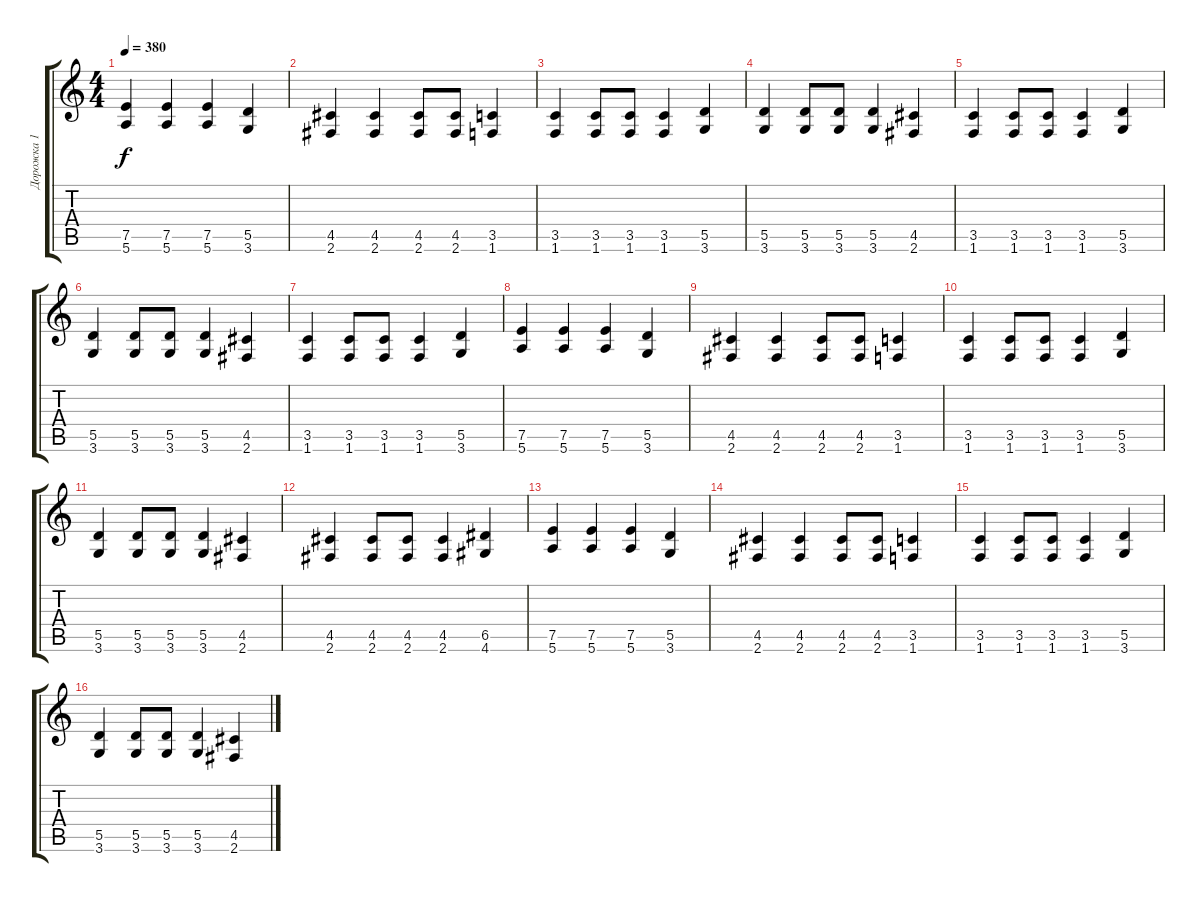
\track ("Дорожка 1" "Дорожка 1") {instrument distortionguitar}
\staff {score tabs}
\tuning (E4 B3 G3 D3 A2 E2) {hide}
\ts (4 4)
\tempo 380
\clef g2
\ks c
(7.5 5.6).4{dy f} (7.5 5.6).4 (7.5 5.6).4 (5.5 3.6).4 |
(4.5 2.6).4 (4.5 2.6).4 (4.5 2.6).8 (4.5 2.6).8 (3.5 1.6).4 |
(3.5 1.6).4 (3.5 1.6).8 (3.5 1.6).8 (3.5 1.6).4 (5.5 3.6).4 |
(5.5 3.6).4 (5.5 3.6).8 (5.5 3.6).8 (5.5 3.6).4 (4.5 2.6).4 |
(3.5 1.6).4 (3.5 1.6).8 (3.5 1.6).8 (3.5 1.6).4 (5.5 3.6).4 |
(5.5 3.6).4 (5.5 3.6).8 (5.5 3.6).8 (5.5 3.6).4 (4.5 2.6).4 |
(3.5 1.6).4 (3.5 1.6).8 (3.5 1.6).8 (3.5 1.6).4 (5.5 3.6).4 |
(7.5 5.6).4 (7.5 5.6).4 (7.5 5.6).4 (5.5 3.6).4 |
(4.5 2.6).4 (4.5 2.6).4 (4.5 2.6).8 (4.5 2.6).8 (3.5 1.6).4 |
(3.5 1.6).4 (3.5 1.6).8 (3.5 1.6).8 (3.5 1.6).4 (5.5 3.6).4 |
(5.5 3.6).4 (5.5 3.6).8 (5.5 3.6).8 (5.5 3.6).4 (4.5 2.6).4 |
(4.5 2.6).4 (4.5 2.6).8 (4.5 2.6).8 (4.5 2.6).4 (6.5 4.6).4 |
(7.5 5.6).4 (7.5 5.6).4 (7.5 5.6).4 (5.5 3.6).4 |
(4.5 2.6).4 (4.5 2.6).4 (4.5 2.6).8 (4.5 2.6).8 (3.5 1.6).4 |
(3.5 1.6).4 (3.5 1.6).8 (3.5 1.6).8 (3.5 1.6).4 (5.5 3.6).4 |
(5.5 3.6).4 (5.5 3.6).8 (5.5 3.6).8 (5.5 3.6).4 (4.5 2.6).4
